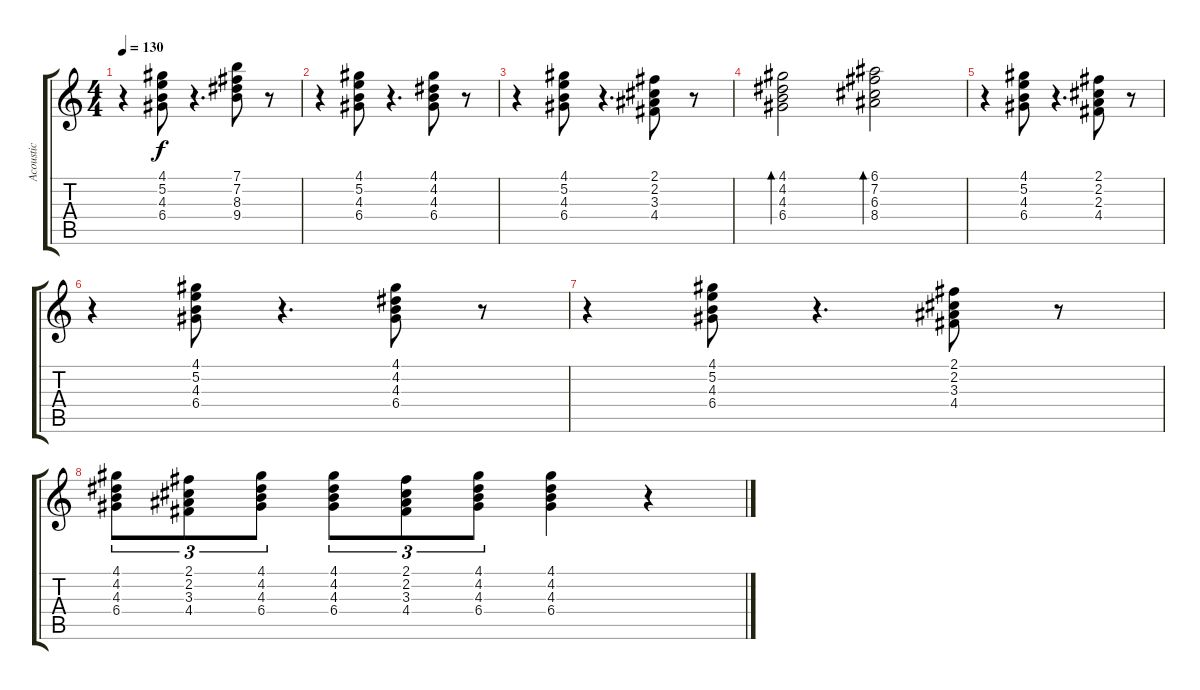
\track ("Acoustic" "Acoustic") {instrument acousticguitarnylon}
\staff {score tabs}
\tuning (E4 B3 G3 D3 A2 E2) {hide}
\ts (4 4)
\tempo 130
\clef g2
\ks c
r.4{dy f} (4.1 5.2 4.3 6.4).8 r.4{d} (7.1 7.2 8.3 9.4).8 r.8 |
r.4 (4.1 5.2 4.3 6.4).8 r.4{d} (4.1 4.2 4.3 6.4).8 r.8 |
r.4 (4.1 5.2 4.3 6.4).8 r.4{d} (2.1 2.2 3.3 4.4).8 r.8 |
(4.1 4.2 4.3 6.4).2{bd 240} (6.1 7.2 6.3 8.4).2{bd 240} |
r.4 (4.1 5.2 4.3 6.4).8 r.4{d} (2.1 2.2 2.3 4.4).8 r.8 |
r.4 (4.1 5.2 4.3 6.4).8 r.4{d} (4.1 4.2 4.3 6.4).8 r.8 |
r.4 (4.1 5.2 4.3 6.4).8 r.4{d} (2.1 2.2 3.3 4.4).8 r.8 |
(4.1 4.2 4.3 6.4).8{tu (3 2)} (2.1 2.2 3.3 4.4).8{tu (3 2)} (4.1 4.2 4.3 6.4).8{tu (3 2)} (4.1 4.2 4.3 6.4).8{tu (3 2)} (2.1 2.2 3.3 4.4).8{tu (3 2)} (4.1 4.2 4.3 6.4).8{tu (3 2)} (4.1 4.2 4.3 6.4).4 r.4
